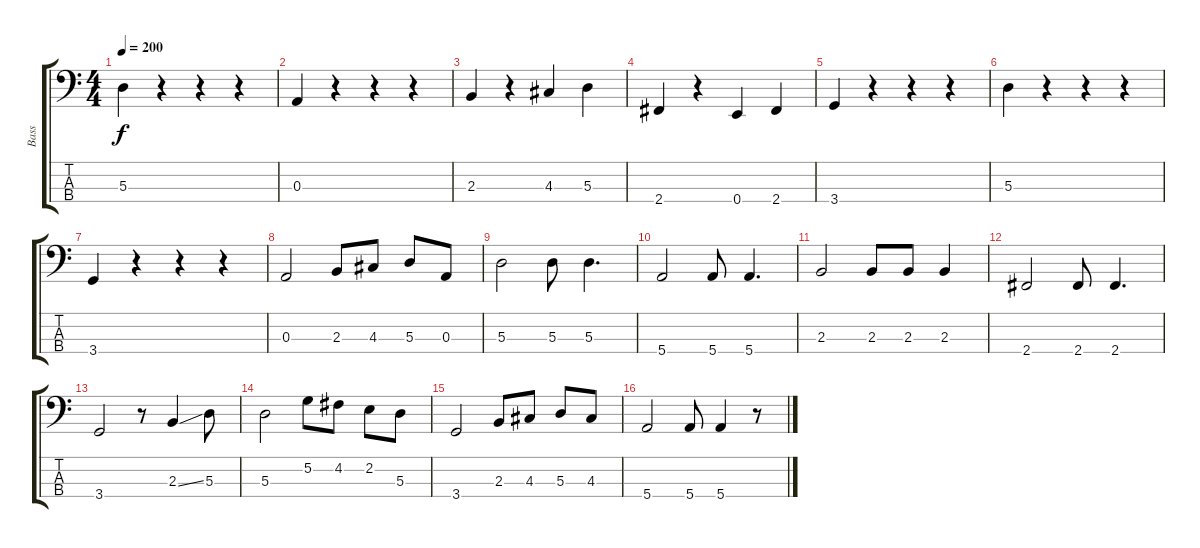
\track ("Bass" "Bass") {instrument electricbassfinger}
\staff {score tabs}
\tuning (G2 D2 A1 E1) {hide}
\ts (4 4)
\tempo 200
\clef f4
\ks c
5.3.4{dy f} r.4 r.4 r.4 |
0.3.4 r.4 r.4 r.4 |
2.3.4 r.4 4.3.4 5.3.4 |
2.4.4 r.4 0.4.4 2.4.4 |
3.4.4 r.4 r.4 r.4 |
5.3.4 r.4 r.4 r.4 |
3.4.4 r.4 r.4 r.4 |
0.3.2 2.3.8 4.3.8 5.3.8 0.3.8 |
5.3.2 5.3.8 5.3.4{d} |
5.4.2 5.4.8 5.4.4{d} |
2.3.2 2.3.8 2.3.8 2.3.4 |
2.4.2 2.4.8 2.4.4{d} |
3.4.2 r.8 2.3{ss}.4 5.3.8 |
5.3.2 5.2.8 4.2.8 2.2.8 5.3.8 |
3.4.2 2.3.8 4.3.8 5.3.8 4.3.8 |
5.4.2 5.4.8 5.4.4 r.8
